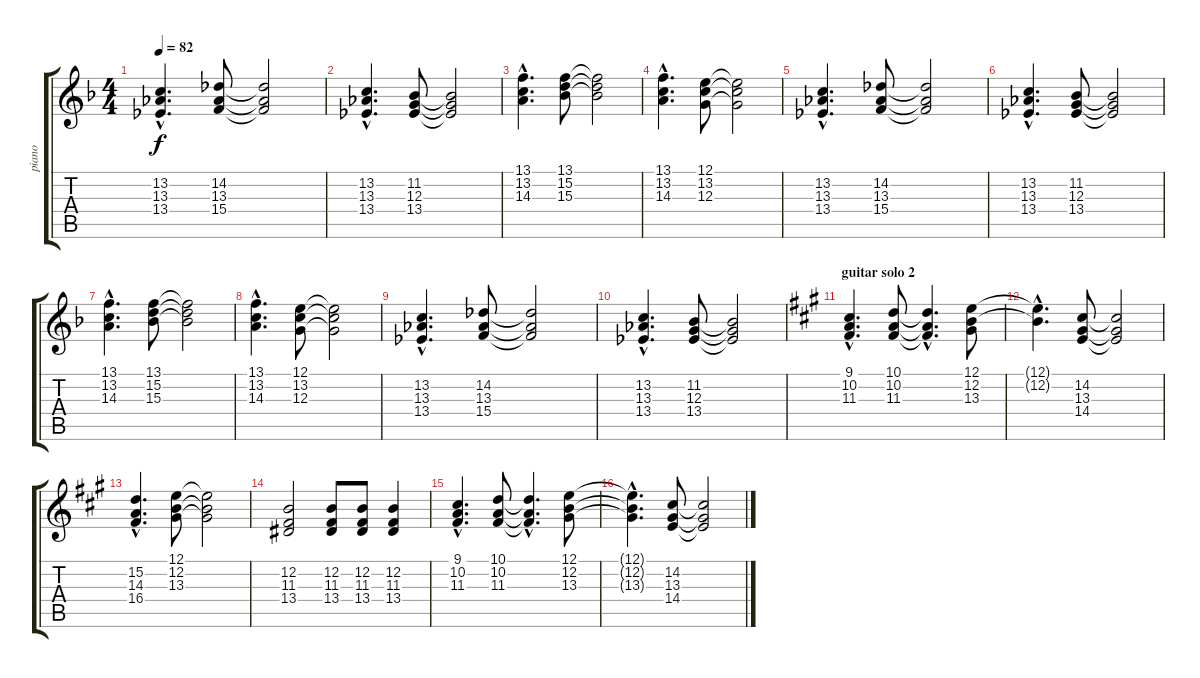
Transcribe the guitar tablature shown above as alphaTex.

\track ("piano" "piano") {instrument brightacousticpiano}
\staff {score tabs}
\tuning (E4 B3 G3 D3 A2 E2) {hide}
\ts (4 4)
\tempo 82
\clef g2
\ks f
(13.2{hac} 13.3{hac} 13.4{hac}).4{d dy f} (14.2 13.3 15.4).8 (14.2{t} 13.3{t} 15.4{t}).2 |
(13.2{hac} 13.3{hac} 13.4{hac}).4{d} (11.2 12.3 13.4).8 (11.2{t} 12.3{t} 13.4{t}).2 |
(13.1{hac} 13.2{hac} 14.3{hac}).4{d} (13.1 15.2 15.3).8 (13.1{t} 15.2{t} 15.3{t}).2 |
(13.1{hac} 13.2{hac} 14.3{hac}).4{d} (12.1 13.2 12.3).8 (12.1{t} 13.2{t} 12.3{t}).2 |
(13.2{hac} 13.3{hac} 13.4{hac}).4{d} (14.2 13.3 15.4).8 (14.2{t} 13.3{t} 15.4{t}).2 |
(13.2{hac} 13.3{hac} 13.4{hac}).4{d} (11.2 12.3 13.4).8 (11.2{t} 12.3{t} 13.4{t}).2 |
(13.1{hac} 13.2{hac} 14.3{hac}).4{d} (13.1 15.2 15.3).8 (13.1{t} 15.2{t} 15.3{t}).2 |
(13.1{hac} 13.2{hac} 14.3{hac}).4{d} (12.1 13.2 12.3).8 (12.1{t} 13.2{t} 12.3{t}).2 |
(13.2{hac} 13.3{hac} 13.4{hac}).4{d} (14.2 13.3 15.4).8 (14.2{t} 13.3{t} 15.4{t}).2 |
(13.2{hac} 13.3{hac} 13.4{hac}).4{d} (11.2 12.3 13.4).8 (11.2{t} 12.3{t} 13.4{t}).2 |
\section ("" "guitar solo 2")
\ks a
(9.1{hac} 10.2{hac} 11.3{hac}).4{d volume 6} (10.1 10.2 11.3).8 (10.1{hac t} 10.2{hac t} 11.3{hac t}).4{d} (12.1 12.2 13.3).8 |
(12.1{hac t} 12.2{hac t}).4{d} (14.2 13.3 14.4).8 (14.2{t} 13.3{t} 14.4{t}).2 |
(15.2{hac} 14.3{hac} 16.4{hac}).4{d} (12.1 12.2 13.3).8 (12.1{t} 12.2{t} 13.3{t}).2 |
(12.2 11.3 13.4).2 (12.2 11.3 13.4).8 (12.2 11.3 13.4).8 (12.2 11.3 13.4).4 |
(9.1{hac} 10.2{hac} 11.3{hac}).4{d} (10.1 10.2 11.3).8 (10.1{hac t} 10.2{hac t} 11.3{hac t}).4{d} (12.1 12.2 13.3).8 |
(12.1{hac t} 12.2{hac t} 13.3{hac t}).4{d} (14.2 13.3 14.4).8 (14.2{t} 13.3{t} 14.4{t}).2
